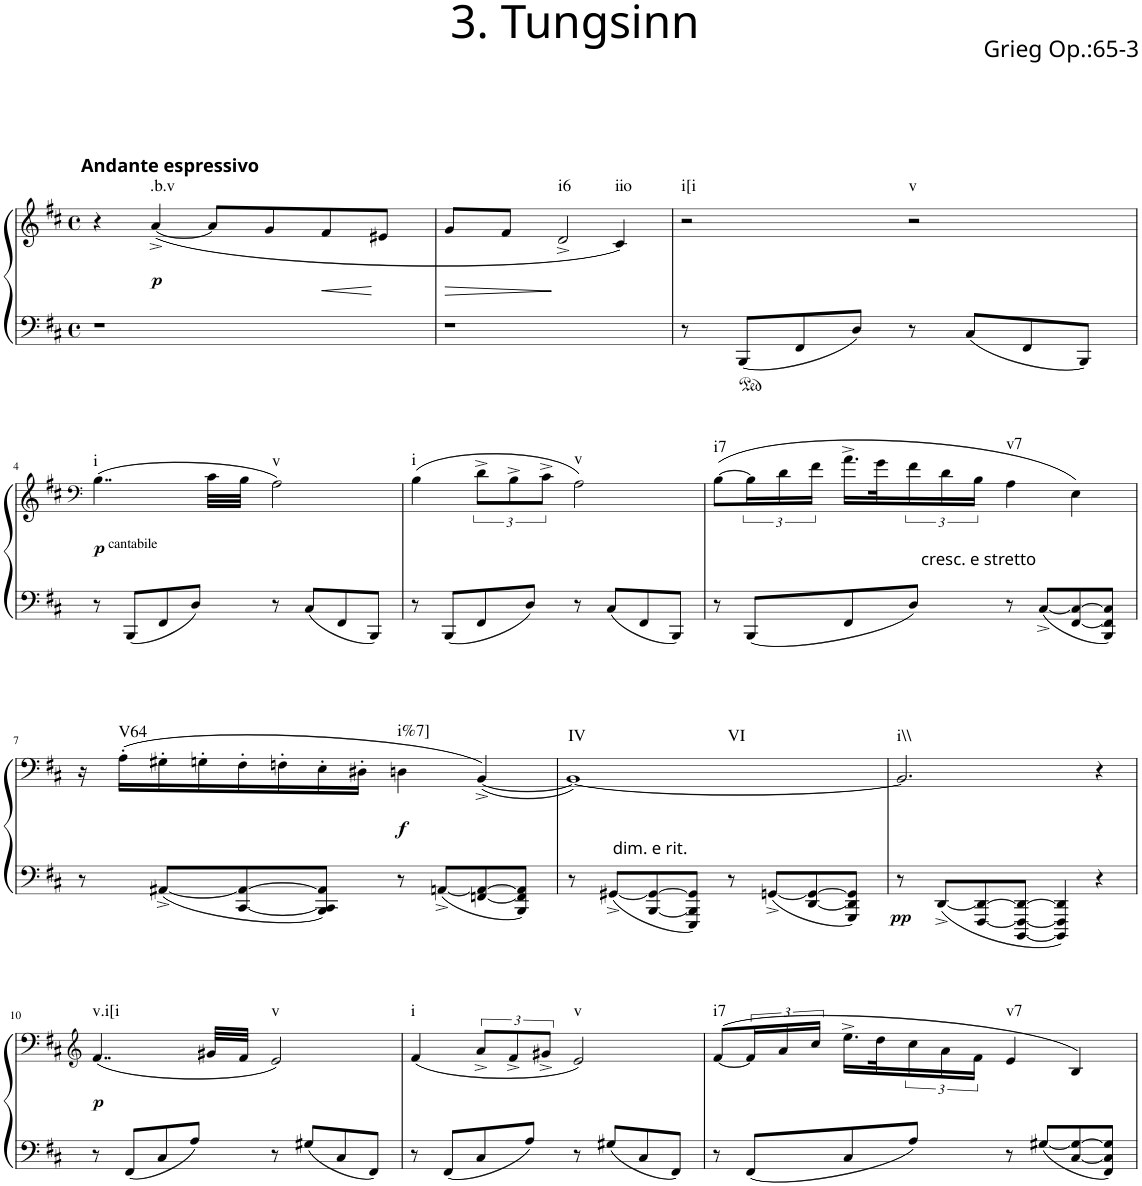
**kern	**kern	**dynam	**harte
*part1	*part1	*part1	*part1
*staff2	*staff1	*staff1/2	*
*I"Klavier	*	*	*
*I'Klav.	*	*	*
*clefF4	*clefG2	*	*
*k[f#c#]	*k[f#c#]	*	*
*D:	*D:	*	*
*M4/4	*M4/4	*	*
*met(c)	*met(c)	*	*
=1	=1	=1	=1
!	!LO:TX:a:B:t=Andante espressivo	!	!
1r	4r	.	.
!	!	!LO:DY:b	!LO:H:kt=.b.v
.	([4a^/	p	N
.	8a/L]	.	.
.	8g/	.	.
!	!	!LO:HP:b	!
.	8f#/	<	.
.	8e#X/J	[	.
=2	=2	=2	=2
!	!	!LO:HP:b	!
1r	8g/L	>	.
.	8f#/J	.	.
!	!	!	!LO:H:kt=i6
.	2d^/	]	N
!	!	!	!LO:H:kt=iio
.	4c#/)	.	N
=3	=3	=3	=3
!	!	!	!LO:H:kt=i[i
8r	2r	.	N
8BBB/L	.	.	.
8FF#/	.	.	.
8D/J	.	.	.
!	!	!	!LO:H:kt=v
8r	2r	.	N
8C#/L	.	.	.
8FF#/	.	.	.
8BBB/J	.	.	.
!!LO:LB:g=z
=4	=4	=4	=4
*	*clefF4	*	*
!	!LO:TX:b:t=cantabile	!	!
!	!	!LO:DY:b	!LO:H:kt=i
8r	(4..B\	p	N
8BBB/L	.	.	.
8FF#/	.	.	.
8D/J	.	.	.
.	32c#\LLL	.	.
.	32B\JJJ	.	.
!	!	!	!LO:H:kt=v
8r	2A\)	.	N
8C#/L	.	.	.
8FF#/	.	.	.
8BBB/J	.	.	.
=5	=5	=5	=5
!	!	!	!LO:H:kt=i
8r	(4B\	.	N
8BBB/L	.	.	.
8FF#/	12d^\L	.	.
.	12B^\	.	.
8D/J	.	.	.
.	12c#^\J	.	.
!	!	!	!LO:H:kt=v
8r	2A\)	.	N
8C#/L	.	.	.
8FF#/	.	.	.
8BBB/J	.	.	.
=6	=6	=6	=6
!	!	!	!LO:H:kt=i7
8r	([8B\L	.	N
8BBB/L	24B\L]	.	.
.	24d\	.	.
.	24f#\JJ	.	.
8FF#/	16.a^\LL	.	.
.	32g\K	.	.
!	!LO:TX:b:t=cresc. e stretto	!	!
8D/J	24f#\	.	.
.	24d\	.	.
.	24B\JJ	.	.
!	!	!	!LO:H:kt=v7
8r	4A\	.	N
[8C#^/L	.	.	.
[8FF#/ 8C#/_	4E\)	.	.
8BBB/ 8FF#/] 8C#/]J	.	.	.
!!LO:LB:g=z
=7	=7	=7	=7
8r	16r	.	.
!	!	!	!LO:H:kt=V64
.	(16A'\LL	.	N
[8AA#X^/L	16G#X'\	.	.
.	16Gn'\	.	.
[8CC#/ 8AA#/_	16F#'\	.	.
.	16Fn'\	.	.
8BBB/ 8CC#/] 8AA#/]J	16E'\	.	.
.	16D#X'\JJ	.	.
!	!	!LO:DY:b	!LO:H:kt=i%7]
8r	4Dn\	f	N
[8AAn^/L	.	.	.
[8FFn/ 8AA/_	([4BB^/)	.	.
8BBB/ 8FF/] 8AA/]J	.	.	.
=8	=8	=8	=8
!LO:TX:a:t=dim. e rit.	!	!	!LO:H:n=1:kt=IV
!	!	!	!LO:H:n=2:kt=VI
8r	1BB_)	.	N N
[8GG#X^/L	.	.	.
[8BBB/ 8GG#/_	.	.	.
8EEE/ 8BBB/] 8GG#/]J	.	.	.
8r	.	.	.
[8GGn^/L	.	.	.
[8DD/ 8GG/_	.	.	.
8GGG/ 8DD/] 8GG/]J	.	.	.
=9	=9	=9	=9
!	!	!LO:DY:b=2	!LO:H:kt=i\\
8r	2.BB/]	pp	N
[8DD^/L	.	.	.
[8FFF#/ 8DD/_	.	.	.
[8BBBB/ 8FFF#/_ 8DD/_J	.	.	.
4BBBB/] 4FFF#/] 4DD/]	.	.	.
4r	4r	.	.
!!LO:LB:g=z
=10	=10	=10	=10
*	*clefG2	*	*
!	!	!LO:DY:b	!LO:H:kt=v.i[i
8r	(4..f#/	p	N
8FF#/L	.	.	.
8C#/	.	.	.
8A/J	.	.	.
.	32g#X/LLL	.	.
.	32f#/JJJ	.	.
!	!	!	!LO:H:kt=v
8r	2e/)	.	N
8G#X/L	.	.	.
8C#/	.	.	.
8FF#/J	.	.	.
=11	=11	=11	=11
!	!	!	!LO:H:kt=i
8r	(4f#/	.	N
8FF#/L	.	.	.
8C#/	12a^/L	.	.
.	12f#^/	.	.
8A/J	.	.	.
.	12g#X^/J	.	.
!	!	!	!LO:H:kt=v
8r	2e/)	.	N
8G#X/L	.	.	.
8C#/	.	.	.
8FF#/J	.	.	.
=12	=12	=12	=12
!	!	!	!LO:H:kt=i7
8r	([8f#/L	.	N
8FF#/L	24f#/L]	.	.
.	24a/	.	.
.	24cc#/JJ	.	.
8C#/	16.ee^\LL	.	.
.	32dd\K	.	.
8A/J	24cc#\	.	.
.	24a\	.	.
.	24f#\JJ	.	.
!	!	!	!LO:H:kt=v7
8r	4e/	.	N
[8G#X/L	.	.	.
[8C#/ 8G#/_	4B/)	.	.
8FF#/ 8C#/] 8G#/]J	.	.	.
=	=	=	=
*-	*-	*-	*-
